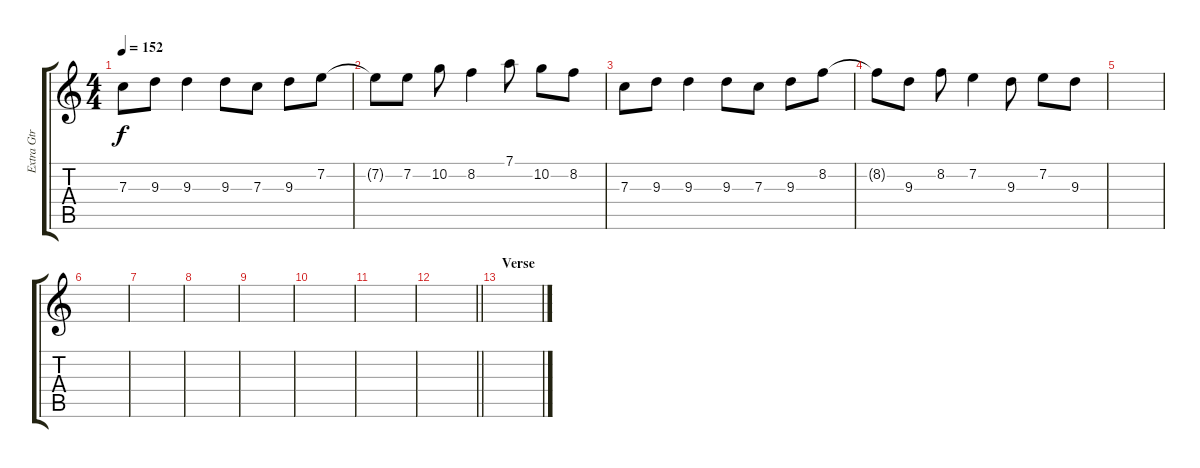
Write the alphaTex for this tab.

\track ("Extra Gtr" "Extra Gtr") {instrument distortionguitar}
\staff {score tabs}
\tuning (D4 A3 F3 C3 G2 D2) {hide}
\ts (4 4)
\tempo 152
\clef g2
\ks c
7.3.8{dy f} 9.3.8 9.3.4 9.3.8 7.3.8 9.3.8 7.2.8 |
7.2{t}.8 7.2.8 10.2.8 8.2.4 7.1.8 10.2.8 8.2.8 |
7.3.8 9.3.8 9.3.4 9.3.8 7.3.8 9.3.8 8.2.8 |
8.2{t}.8 9.3.8 8.2.8 7.2.4 9.3.8 7.2.8 9.3.8 |
|
|
|
|
|
|
|
\barLineRight lightlight
|
\section ("" "Verse")
